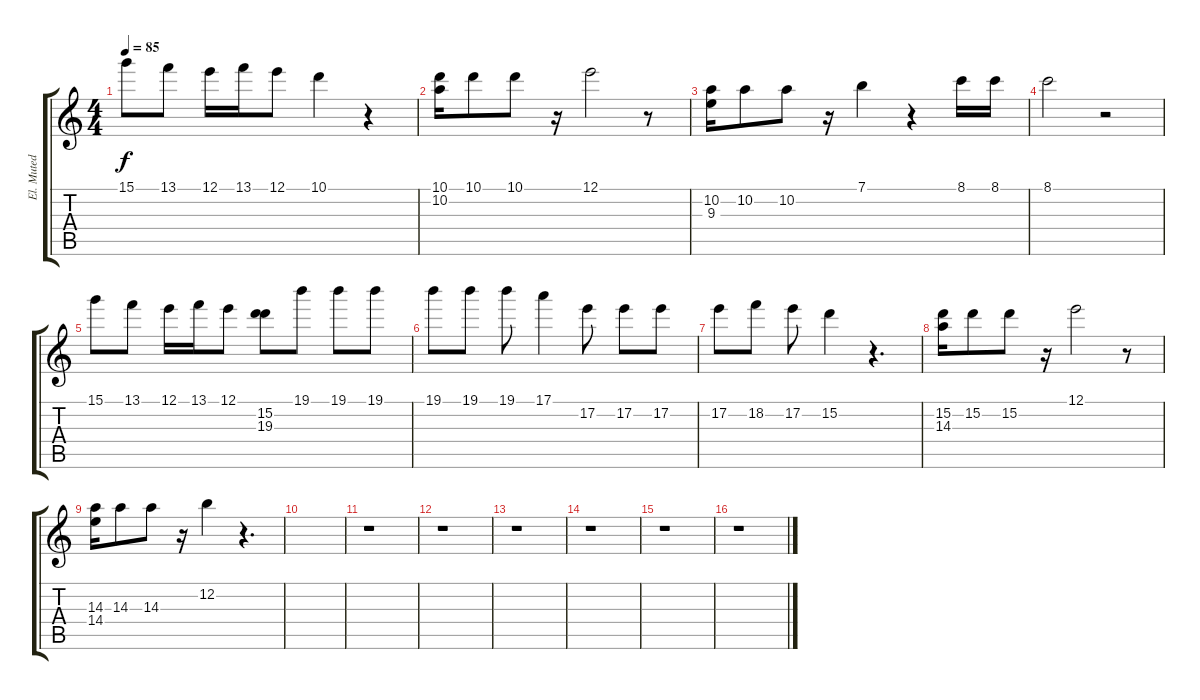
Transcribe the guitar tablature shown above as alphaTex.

\track ("El. Muted Solo" "El. Muted ") {instrument electricguitarmuted}
\staff {score tabs}
\tuning (E4 B3 G3 D3 A2 E2) {hide}
\ts (4 4)
\tempo 85
\clef g2
\ks c
15.1.8{dy f} 13.1.8 12.1.16 13.1.16 12.1.8 10.1.4 r.4 |
(10.1 10.2).16 10.1.8 10.1.8 r.16 12.1.2 r.8 |
(10.2 9.3).16 10.2.8 10.2.8 r.16 7.1.4 r.4 8.1.16 8.1.16 |
8.1.2 r.2 |
15.1.8 13.1.8 12.1.16 13.1.16 12.1.8 (15.2 19.3).8 19.1.8 19.1.8 19.1.8 |
19.1.8 19.1.8 19.1.8 17.1.4 17.2.8 17.2.8 17.2.8 |
17.2.8 18.2.8 17.2.8 15.2.4 r.4{d} |
(15.2 14.3).16 15.2.8 15.2.8 r.16 12.1.2 r.8 |
(14.3 14.4).16 14.3.8 14.3.8 r.16 12.2.4 r.4{d} |
|
r.1 |
r.1 |
r.1 |
r.1 |
r.1 |
r.1
